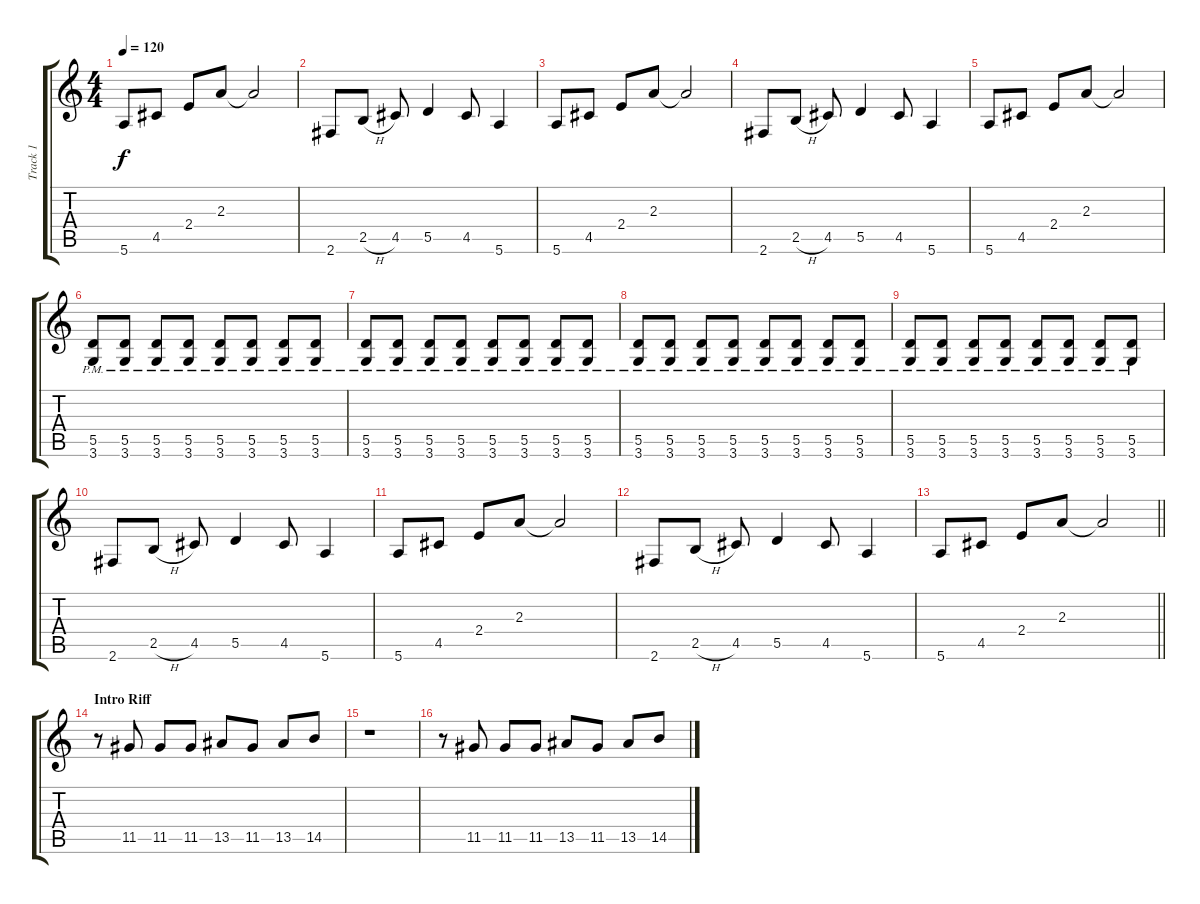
\track ("Track 1" "Track 1") {instrument electricguitarjazz}
\staff {score tabs}
\tuning (E4 B3 G3 D3 A2 E2) {hide}
\ts (4 4)
\tempo 120
\clef g2
\ks c
5.6.8{dy f} 4.5.8 2.4.8 2.3.8 2.3{t}.2 |
2.6.8 2.5{h}.8 4.5.8 5.5.4 4.5.8 5.6.4 |
5.6.8 4.5.8 2.4.8 2.3.8 2.3{t}.2 |
2.6.8 2.5{h}.8 4.5.8 5.5.4 4.5.8 5.6.4 |
5.6.8 4.5.8 2.4.8 2.3.8 2.3{t}.2 |
(5.5{pm} 3.6{pm}).8 (5.5{pm} 3.6{pm}).8 (5.5{pm} 3.6{pm}).8 (5.5{pm} 3.6{pm}).8 (5.5{pm} 3.6{pm}).8 (5.5{pm} 3.6{pm}).8 (5.5{pm} 3.6{pm}).8 (5.5{pm} 3.6{pm}).8 |
(5.5{pm} 3.6{pm}).8 (5.5{pm} 3.6{pm}).8 (5.5{pm} 3.6{pm}).8 (5.5{pm} 3.6{pm}).8 (5.5{pm} 3.6{pm}).8 (5.5{pm} 3.6{pm}).8 (5.5{pm} 3.6{pm}).8 (5.5{pm} 3.6{pm}).8 |
(5.5{pm} 3.6{pm}).8 (5.5{pm} 3.6{pm}).8 (5.5{pm} 3.6{pm}).8 (5.5{pm} 3.6{pm}).8 (5.5{pm} 3.6{pm}).8 (5.5{pm} 3.6{pm}).8 (5.5{pm} 3.6{pm}).8 (5.5{pm} 3.6{pm}).8 |
(5.5{pm} 3.6{pm}).8 (5.5{pm} 3.6{pm}).8 (5.5{pm} 3.6{pm}).8 (5.5{pm} 3.6{pm}).8 (5.5{pm} 3.6{pm}).8 (5.5{pm} 3.6{pm}).8 (5.5{pm} 3.6{pm}).8 (5.5{pm} 3.6{pm}).8 |
2.6.8 2.5{h}.8 4.5.8 5.5.4 4.5.8 5.6.4 |
5.6.8 4.5.8 2.4.8 2.3.8 2.3{t}.2 |
2.6.8 2.5{h}.8 4.5.8 5.5.4 4.5.8 5.6.4 |
\barLineRight lightlight
5.6.8 4.5.8 2.4.8 2.3.8 2.3{t}.2 |
\section ("" "Intro Riff")
r.8 11.5.8 11.5.8 11.5.8 13.5.8 11.5.8 13.5.8 14.5.8 |
r.1 |
r.8 11.5.8 11.5.8 11.5.8 13.5.8 11.5.8 13.5.8 14.5.8
